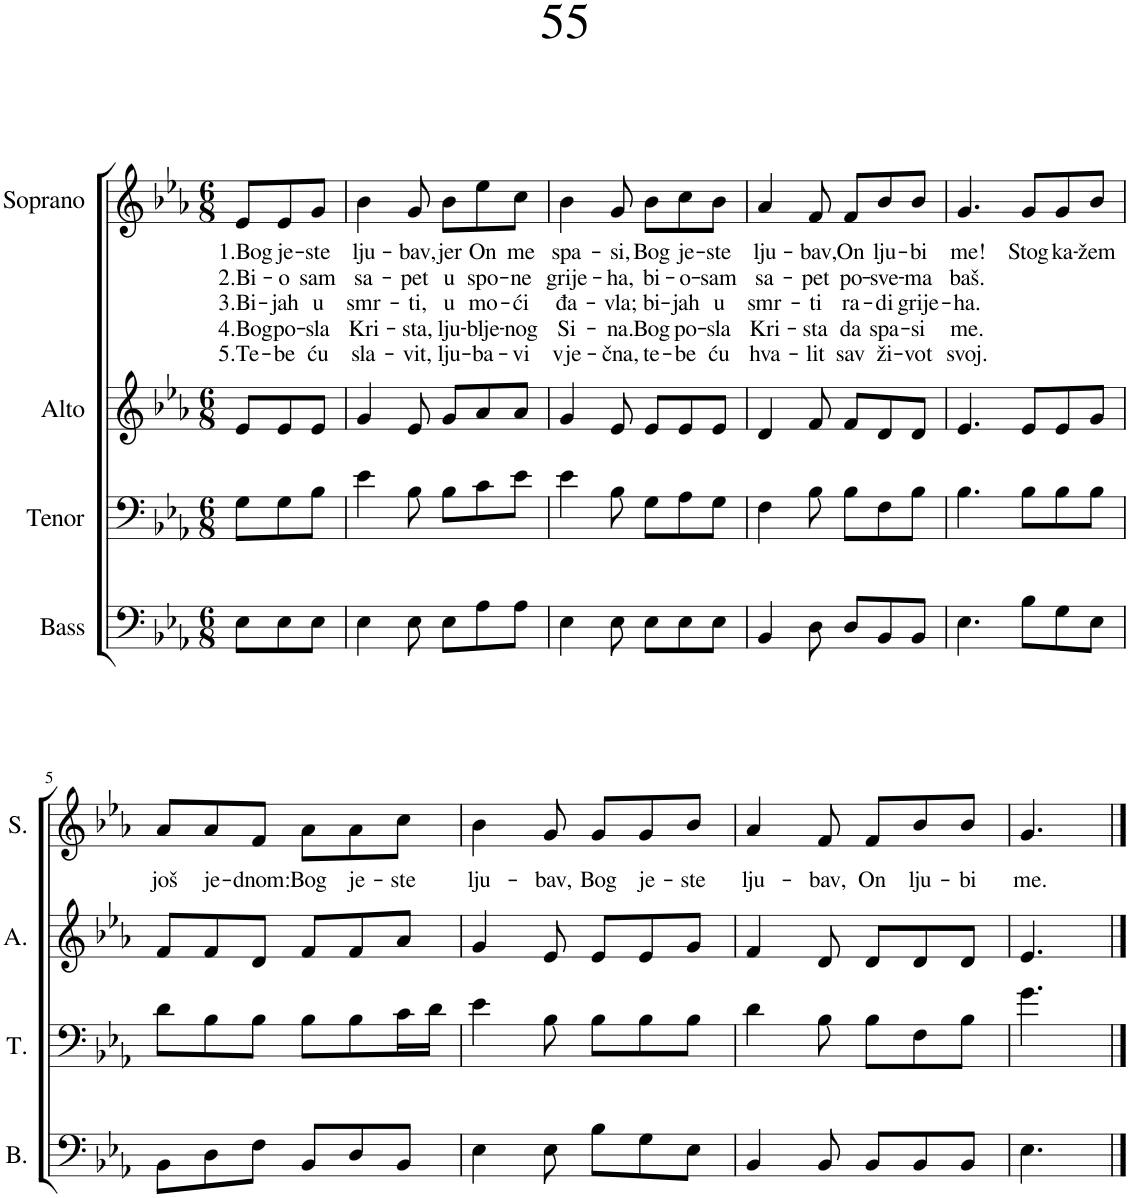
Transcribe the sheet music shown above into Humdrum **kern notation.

**kern	**kern	**kern	**kern	**text	**text	**text	**text	**text
*part4	*part3	*part2	*part1	*part1	*part1	*part1	*part1	*part1
*staff4	*staff3	*staff2	*staff1	*staff1	*staff1	*staff1	*staff1	*staff1
*I"Bass	*I"Tenor	*I"Alto	*I"Soprano	*	*	*	*	*
*I'B.	*I'T.	*I'A.	*I'S.	*	*	*	*	*
*clefF4	*clefF4	*clefG2	*clefG2	*	*	*	*	*
*k[b-e-a-]	*k[b-e-a-]	*k[b-e-a-]	*k[b-e-a-]	*	*	*	*	*
*M6/8	*M6/8	*M6/8	*M6/8	*	*	*	*	*
=	=	=	=	=	=	=	=	=
!	!	!	!	!LO:LY:b	!LO:LY:b	!LO:LY:b	!LO:LY:b	!LO:LY:b
8E-\L	8G\L	8e-/L	8e-/L	1.Bog	2.Bi-	3.Bi-	4.Bog	5.Te-
!	!	!	!	!LO:LY:b	!LO:LY:b	!LO:LY:b	!LO:LY:b	!LO:LY:b
8E-\	8G\	8e-/	8e-/	je-	-o	-jah	po-	-be
!	!	!	!	!LO:LY:b	!LO:LY:b	!LO:LY:b	!LO:LY:b	!LO:LY:b
8E-\J	8B-\J	8e-/J	8g/J	-ste	sam	u	-sla	ću
=1	=1	=1	=1	=1	=1	=1	=1	=1
!	!	!	!	!LO:LY:b	!LO:LY:b	!LO:LY:b	!LO:LY:b	!LO:LY:b
4E-\	4e-\	4g/	4b-\	lju-	sa-	smr-	Kri-	sla-
!	!	!	!	!LO:LY:b	!LO:LY:b	!LO:LY:b	!LO:LY:b	!LO:LY:b
8E-\	8B-\	8e-/	8g/	-bav,	-pet	-ti,	-sta,	-vit,
!	!	!	!	!LO:LY:b	!LO:LY:b	!LO:LY:b	!LO:LY:b	!LO:LY:b
8E-\L	8B-\L	8g/L	8b-\L	jer	u	u	lju-	lju-
!	!	!	!	!LO:LY:b	!LO:LY:b	!LO:LY:b	!LO:LY:b	!LO:LY:b
8A-\	8c\	8a-/	8ee-\	On	spo-	mo-	-blje-	-ba-
!	!	!	!	!LO:LY:b	!LO:LY:b	!LO:LY:b	!LO:LY:b	!LO:LY:b
8A-\J	8e-\J	8a-/J	8cc\J	me	-ne	-ći	-nog	-vi
=2	=2	=2	=2	=2	=2	=2	=2	=2
!	!	!	!	!LO:LY:b	!LO:LY:b	!LO:LY:b	!LO:LY:b	!LO:LY:b
4E-\	4e-\	4g/	4b-\	spa-	grije-	đa-	Si-	vje-
!	!	!	!	!LO:LY:b	!LO:LY:b	!LO:LY:b	!LO:LY:b	!LO:LY:b
8E-\	8B-\	8e-/	8g/	-si,	-ha,	-vla;	-na.	-čna,
!	!	!	!	!LO:LY:b	!LO:LY:b	!LO:LY:b	!LO:LY:b	!LO:LY:b
8E-\L	8G\L	8e-/L	8b-\L	Bog	bi-	bi-	Bog	te-
!	!	!	!	!LO:LY:b	!LO:LY:b	!LO:LY:b	!LO:LY:b	!LO:LY:b
8E-\	8A-\	8e-/	8cc\	je-	-o-	-jah	po-	-be
!	!	!	!	!LO:LY:b	!LO:LY:b	!LO:LY:b	!LO:LY:b	!LO:LY:b
8E-\J	8G\J	8e-/J	8b-\J	-ste	-sam	u	-sla	ću
=3	=3	=3	=3	=3	=3	=3	=3	=3
!	!	!	!	!LO:LY:b	!LO:LY:b	!LO:LY:b	!LO:LY:b	!LO:LY:b
4BB-/	4F\	4d/	4a-/	lju-	sa-	smr-	Kri-	hva-
!	!	!	!	!LO:LY:b	!LO:LY:b	!LO:LY:b	!LO:LY:b	!LO:LY:b
8D\	8B-\	8f/	8f/	-bav,	-pet	-ti	-sta	-lit
!	!	!	!	!LO:LY:b	!LO:LY:b	!LO:LY:b	!LO:LY:b	!LO:LY:b
8D/L	8B-\L	8f/L	8f/L	On	po-	ra-	da	sav
!	!	!	!	!LO:LY:b	!LO:LY:b	!LO:LY:b	!LO:LY:b	!LO:LY:b
8BB-/	8F\	8d/	8b-/	lju-	-sve-	-di	spa-	ži-
!	!	!	!	!LO:LY:b	!LO:LY:b	!LO:LY:b	!LO:LY:b	!LO:LY:b
8BB-/J	8B-\J	8d/J	8b-/J	-bi	-ma	grije-	-si	-vot
=4	=4	=4	=4	=4	=4	=4	=4	=4
!	!	!	!	!LO:LY:b	!LO:LY:b	!LO:LY:b	!LO:LY:b	!LO:LY:b
4.E-\	4.B-\	4.e-/	4.g/	me!	baš.	-ha.	me.	svoj.
!	!	!	!	!LO:LY:b	!	!	!	!
8B-\L	8B-\L	8e-/L	8g/L	Stog	.	.	.	.
!	!	!	!	!LO:LY:b	!	!	!	!
8G\	8B-\	8e-/	8g/	ka-	.	.	.	.
!	!	!	!	!LO:LY:b	!	!	!	!
8E-\J	8B-\J	8g/J	8b-/J	-žem	.	.	.	.
!!LO:LB:g=z
=5	=5	=5	=5	=5	=5	=5	=5	=5
!	!	!	!	!LO:LY:b	!	!	!	!
8BB-\L	8d\L	8f/L	8a-/L	još	.	.	.	.
!	!	!	!	!LO:LY:b	!	!	!	!
8D\	8B-\	8f/	8a-/	je-	.	.	.	.
!	!	!	!	!LO:LY:b	!	!	!	!
8F\J	8B-\J	8d/J	8f/J	-dnom:	.	.	.	.
!	!	!	!	!LO:LY:b	!	!	!	!
8BB-/L	8B-\L	8f/L	8a-\L	Bog	.	.	.	.
!	!	!	!	!LO:LY:b	!	!	!	!
8D/	8B-\	8f/	8a-\	je-	.	.	.	.
!	!	!	!	!LO:LY:b	!	!	!	!
8BB-/J	16c\L	8a-/J	8cc\J	-ste	.	.	.	.
.	16d\JJ	.	.	.	.	.	.	.
=6	=6	=6	=6	=6	=6	=6	=6	=6
!	!	!	!	!LO:LY:b	!	!	!	!
4E-\	4e-\	4g/	4b-\	lju-	.	.	.	.
!	!	!	!	!LO:LY:b	!	!	!	!
8E-\	8B-\	8e-/	8g/	-bav,	.	.	.	.
!	!	!	!	!LO:LY:b	!	!	!	!
8B-\L	8B-\L	8e-/L	8g/L	Bog	.	.	.	.
!	!	!	!	!LO:LY:b	!	!	!	!
8G\	8B-\	8e-/	8g/	je-	.	.	.	.
!	!	!	!	!LO:LY:b	!	!	!	!
8E-\J	8B-\J	8g/J	8b-/J	-ste	.	.	.	.
=7	=7	=7	=7	=7	=7	=7	=7	=7
!	!	!	!	!LO:LY:b	!	!	!	!
4BB-/	4d\	4f/	4a-/	lju-	.	.	.	.
!	!	!	!	!LO:LY:b	!	!	!	!
8BB-/	8B-\	8d/	8f/	-bav,	.	.	.	.
!	!	!	!	!LO:LY:b	!	!	!	!
8BB-/L	8B-\L	8d/L	8f/L	On	.	.	.	.
!	!	!	!	!LO:LY:b	!	!	!	!
8BB-/	8F\	8d/	8b-/	lju-	.	.	.	.
!	!	!	!	!LO:LY:b	!	!	!	!
8BB-/J	8B-\J	8d/J	8b-/J	-bi	.	.	.	.
=8	=8	=8	=8	=8	=8	=8	=8	=8
!	!	!	!	!LO:LY:b	!	!	!	!
4.E-\	4.g\	4.e-/	4.g/	me.	.	.	.	.
==	==	==	==	==	==	==	==	==
*-	*-	*-	*-	*-	*-	*-	*-	*-
